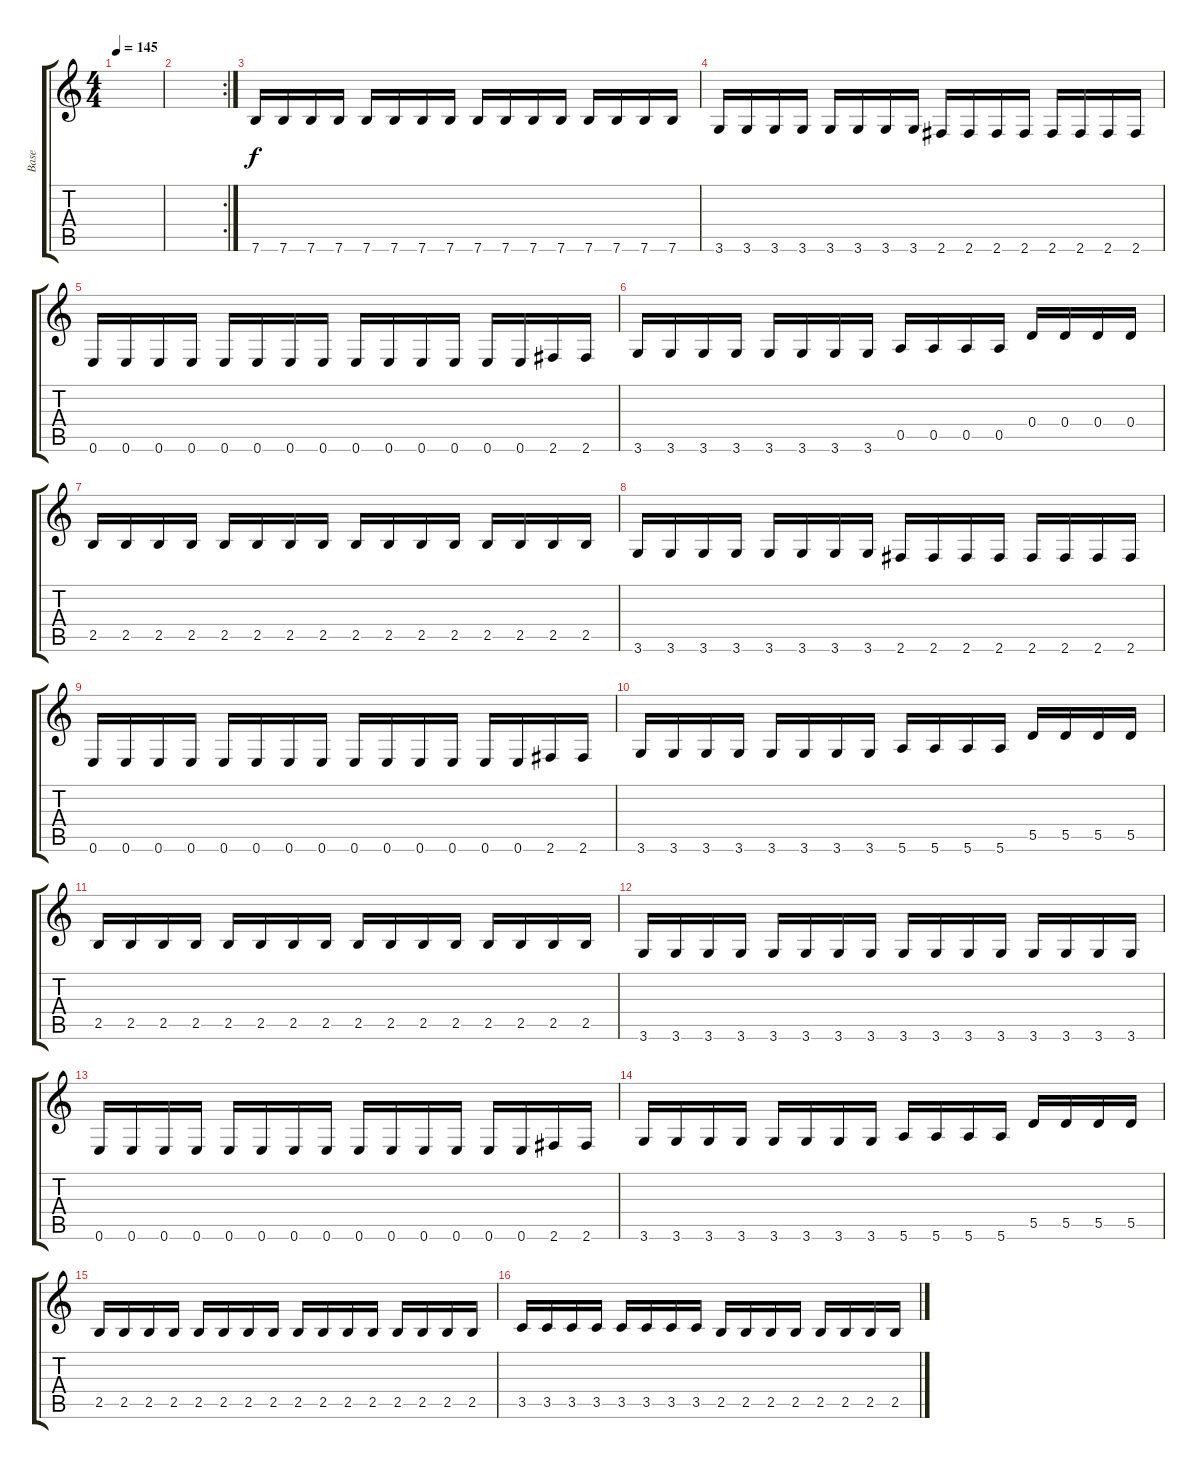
\track ("Base" "Base") {instrument overdrivenguitar}
\staff {score tabs}
\tuning (E4 B3 G3 D3 A2 E2) {hide}
\ts (4 4)
\tempo 145
\clef g2
\ks c
|
\rc 2
|
7.6.16{volume 10} 7.6.16 7.6.16 7.6.16 7.6.16 7.6.16 7.6.16 7.6.16 7.6.16 7.6.16 7.6.16 7.6.16 7.6.16 7.6.16 7.6.16 7.6.16 |
3.6.16 3.6.16 3.6.16 3.6.16 3.6.16 3.6.16 3.6.16 3.6.16 2.6.16 2.6.16 2.6.16 2.6.16 2.6.16 2.6.16 2.6.16 2.6.16 |
0.6.16 0.6.16 0.6.16 0.6.16 0.6.16 0.6.16 0.6.16 0.6.16 0.6.16 0.6.16 0.6.16 0.6.16 0.6.16 0.6.16 2.6.16 2.6.16 |
3.6.16 3.6.16 3.6.16 3.6.16 3.6.16 3.6.16 3.6.16 3.6.16 0.5.16 0.5.16 0.5.16 0.5.16 0.4.16 0.4.16 0.4.16 0.4.16 |
2.5.16 2.5.16 2.5.16 2.5.16 2.5.16 2.5.16 2.5.16 2.5.16 2.5.16 2.5.16 2.5.16 2.5.16 2.5.16 2.5.16 2.5.16 2.5.16 |
3.6.16 3.6.16 3.6.16 3.6.16 3.6.16 3.6.16 3.6.16 3.6.16 2.6.16 2.6.16 2.6.16 2.6.16 2.6.16 2.6.16 2.6.16 2.6.16 |
0.6.16 0.6.16 0.6.16 0.6.16 0.6.16 0.6.16 0.6.16 0.6.16 0.6.16 0.6.16 0.6.16 0.6.16 0.6.16 0.6.16 2.6.16 2.6.16 |
3.6.16 3.6.16 3.6.16 3.6.16 3.6.16 3.6.16 3.6.16 3.6.16 5.6.16 5.6.16 5.6.16 5.6.16 5.5.16 5.5.16 5.5.16 5.5.16 |
2.5.16 2.5.16 2.5.16 2.5.16 2.5.16 2.5.16 2.5.16 2.5.16 2.5.16 2.5.16 2.5.16 2.5.16 2.5.16 2.5.16 2.5.16 2.5.16 |
3.6.16 3.6.16 3.6.16 3.6.16 3.6.16 3.6.16 3.6.16 3.6.16 3.6.16 3.6.16 3.6.16 3.6.16 3.6.16 3.6.16 3.6.16 3.6.16 |
0.6.16 0.6.16 0.6.16 0.6.16 0.6.16 0.6.16 0.6.16 0.6.16 0.6.16 0.6.16 0.6.16 0.6.16 0.6.16 0.6.16 2.6.16 2.6.16 |
3.6.16 3.6.16 3.6.16 3.6.16 3.6.16 3.6.16 3.6.16 3.6.16 5.6.16 5.6.16 5.6.16 5.6.16 5.5.16 5.5.16 5.5.16 5.5.16 |
2.5.16 2.5.16 2.5.16 2.5.16 2.5.16 2.5.16 2.5.16 2.5.16 2.5.16 2.5.16 2.5.16 2.5.16 2.5.16 2.5.16 2.5.16 2.5.16 |
3.5.16 3.5.16 3.5.16 3.5.16 3.5.16 3.5.16 3.5.16 3.5.16 2.5.16 2.5.16 2.5.16 2.5.16 2.5.16 2.5.16 2.5.16 2.5.16
